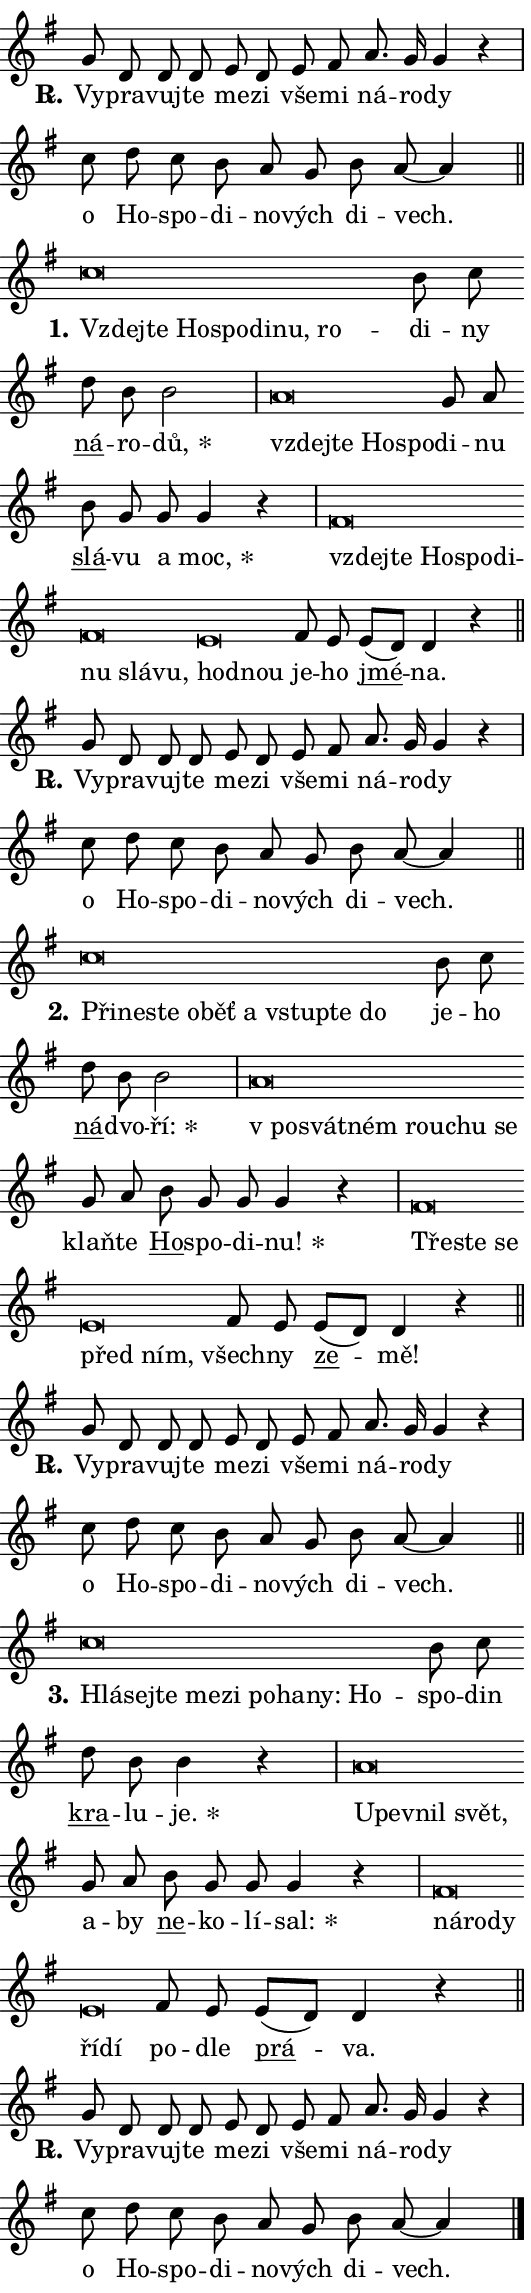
\version "2.24.0"
\header { tagline = "" }
\paper {
  indent = 0\cm
  top-margin = 0\cm
  right-margin = 0.13\cm % to fit lyric hyphens
  bottom-margin = 0\cm
  left-margin = 0\cm
  paper-width = 9\cm
  page-breaking = #ly:one-page-breaking
  system-system-spacing.basic-distance = #11
  score-system-spacing.basic-distance = #11
  ragged-last = ##f
}


%% Author: Thomas Morley
%% https://lists.gnu.org/archive/html/lilypond-user/2020-05/msg00002.html
#(define (line-position grob)
"Returns position of @var[grob} in current system:
   @code{'start}, if at first time-step
   @code{'end}, if at last time-step
   @code{'middle} otherwise
"
  (let* ((col (ly:item-get-column grob))
         (ln (ly:grob-object col 'left-neighbor))
         (rn (ly:grob-object col 'right-neighbor))
         (col-to-check-left (if (ly:grob? ln) ln col))
         (col-to-check-right (if (ly:grob? rn) rn col))
         (break-dir-left
           (and
             (ly:grob-property col-to-check-left 'non-musical #f)
             (ly:item-break-dir col-to-check-left)))
         (break-dir-right
           (and
             (ly:grob-property col-to-check-right 'non-musical #f)
             (ly:item-break-dir col-to-check-right))))
        (cond ((eqv? 1 break-dir-left) 'start)
              ((eqv? -1 break-dir-right) 'end)
              (else 'middle))))

#(define (tranparent-at-line-position vctor)
  (lambda (grob)
  "Relying on @code{line-position} select the relevant enry from @var{vctor}.
Used to determine transparency,"
    (case (line-position grob)
      ((end) (not (vector-ref vctor 0)))
      ((middle) (not (vector-ref vctor 1)))
      ((start) (not (vector-ref vctor 2))))))

noteHeadBreakVisibility =
#(define-music-function (break-visibility)(vector?)
"Makes @code{NoteHead}s transparent relying on @var{break-visibility}"
#{
  \override NoteHead.transparent =
    #(tranparent-at-line-position break-visibility)
#})

#(define delete-ledgers-for-transparent-note-heads
  (lambda (grob)
    "Reads whether a @code{NoteHead} is transparent.
If so this @code{NoteHead} is removed from @code{'note-heads} from
@var{grob}, which is supposed to be @code{LedgerLineSpanner}.
As a result ledgers are not printed for this @code{NoteHead}"
    (let* ((nhds-array (ly:grob-object grob 'note-heads))
           (nhds-list
             (if (ly:grob-array? nhds-array)
                 (ly:grob-array->list nhds-array)
                 '()))
           ;; Relies on the transparent-property being done before
           ;; Staff.LedgerLineSpanner.after-line-breaking is executed.
           ;; This is fragile ...
           (to-keep
             (remove
               (lambda (nhd)
                 (ly:grob-property nhd 'transparent #f))
               nhds-list)))
      ;; TODO find a better method to iterate over grob-arrays, similiar
      ;; to filter/remove etc for lists
      ;; For now rebuilt from scratch
      (set! (ly:grob-object grob 'note-heads)  '())
      (for-each
        (lambda (nhd)
          (ly:pointer-group-interface::add-grob grob 'note-heads nhd))
        to-keep))))

squashNotes = {
  \override NoteHead.X-extent = #'(-0.2 . 0.2)
  \override NoteHead.Y-extent = #'(-0.75 . 0)
  \override NoteHead.stencil =
    #(lambda (grob)
       (let ((pos (ly:grob-property grob 'staff-position)))
         (begin
           (if (< pos -7) (display "ERROR: Lower brevis then expected\n") (display ""))
           (if (<= pos -6) ly:text-interface::print ly:note-head::print))))
}
unSquashNotes = {
  \revert NoteHead.X-extent
  \revert NoteHead.Y-extent
  \revert NoteHead.stencil
}

hideNotes = \noteHeadBreakVisibility #begin-of-line-visible
unHideNotes = \noteHeadBreakVisibility #all-visible

% work-around for resetting accidentals
% https://lilypond.org/doc/v2.23/Documentation/notation/displaying-rhythms#unmetered-music
cadenzaMeasure = {
  \cadenzaOff
  \partial 1024 s1024
  \cadenzaOn
}

#(define-markup-command (accent layout props text) (markup?)
  "Underline accented syllable"
  (interpret-markup layout props
    #{\markup \override #'(offset . 4.3) \underline { #text }#}))

responsum = \markup \concat {
  "R" \hspace #-1.05 \path #0.1 #'((moveto 0 0.07) (lineto 0.9 0.8)) \hspace #0.05 "."
}

spaceSize = #0.6828661417322834 % exact space size for TeX Gyre Schola

\layout {
  \context {
    \Staff
    \remove "Time_signature_engraver"
    \override LedgerLineSpanner.after-line-breaking = #delete-ledgers-for-transparent-note-heads
  }
  \context {
    \Lyrics {
      \override LyricSpace.minimum-distance = \spaceSize
      \override LyricText.font-name = #"TeX Gyre Schola"
      \override LyricText.font-size = 1
      \override StanzaNumber.font-name = #"TeX Gyre Schola Bold"
      \override StanzaNumber.font-size = 1
    }
  }
  \context {
    \Score 
    \override NoteHead.text =
      #(lambda (grob) 
        (let ((pos (ly:grob-property grob 'staff-position)))
          #{\markup {
            \combine
              \halign #-0.55 \raise #(if (= pos -6) 0 0.5) \override #'(thickness . 2) \draw-line #'(3.2 . 0)
              \musicglyph "noteheads.sM1"
          }#}))
  }
}

% magnetic-lyrics.ily
%
%   written by
%     Jean Abou Samra <jean@abou-samra.fr>
%     Werner Lemberg <wl@gnu.org>
%
%   adapted by
%     Jiri Hon <jiri.hon@gmail.com>
%
% Version 2022-Apr-15

% https://www.mail-archive.com/lilypond-user@gnu.org/msg149350.html

#(define (Left_hyphen_pointer_engraver context)
   "Collect syllable-hyphen-syllable occurrences in lyrics and store
them in properties.  This engraver only looks to the left.  For
example, if the lyrics input is @code{foo -- bar}, it does the
following.

@itemize @bullet
@item
Set the @code{text} property of the @code{LyricHyphen} grob between
@q{foo} and @q{bar} to @code{foo}.

@item
Set the @code{left-hyphen} property of the @code{LyricText} grob with
text @q{foo} to the @code{LyricHyphen} grob between @q{foo} and
@q{bar}.
@end itemize

Use this auxiliary engraver in combination with the
@code{lyric-@/text::@/apply-@/magnetic-@/offset!} hook."
   (let ((hyphen #f)
         (text #f))
     (make-engraver
      (acknowledgers
       ((lyric-syllable-interface engraver grob source-engraver)
        (set! text grob)))
      (end-acknowledgers
       ((lyric-hyphen-interface engraver grob source-engraver)
        ;(when (not (grob::has-interface grob 'lyric-space-interface))
          (set! hyphen grob)));)
      ((stop-translation-timestep engraver)
       (when (and text hyphen)
         (ly:grob-set-object! text 'left-hyphen hyphen))
       (set! text #f)
       (set! hyphen #f)))))

#(define (lyric-text::apply-magnetic-offset! grob)
   "If the space between two syllables is less than the value in
property @code{LyricText@/.details@/.squash-threshold}, move the right
syllable to the left so that it gets concatenated with the left
syllable.

Use this function as a hook for
@code{LyricText@/.after-@/line-@/breaking} if the
@code{Left_@/hyphen_@/pointer_@/engraver} is active."
   (let ((hyphen (ly:grob-object grob 'left-hyphen #f)))
     (when hyphen
       (let ((left-text (ly:spanner-bound hyphen LEFT)))
         (when (grob::has-interface left-text 'lyric-syllable-interface)
           (let* ((common (ly:grob-common-refpoint grob left-text X))
                  (this-x-ext (ly:grob-extent grob common X))
                  (left-x-ext
                   (begin
                     ;; Trigger magnetism for left-text.
                     (ly:grob-property left-text 'after-line-breaking)
                     (ly:grob-extent left-text common X)))
                  ;; `delta` is the gap width between two syllables.
                  (delta (- (interval-start this-x-ext)
                            (interval-end left-x-ext)))
                  (details (ly:grob-property grob 'details))
                  (threshold (assoc-get 'squash-threshold details 0.2)))
             (when (< delta threshold)
               (let* (;; We have to manipulate the input text so that
                      ;; ligatures crossing syllable boundaries are not
                      ;; disabled.  For languages based on the Latin
                      ;; script this is essentially a beautification.
                      ;; However, for non-Western scripts it can be a
                      ;; necessity.
                      (lt (ly:grob-property left-text 'text))
                      (rt (ly:grob-property grob 'text))
                      (is-space (grob::has-interface hyphen 'lyric-space-interface))
                      (space (if is-space " " ""))
                      (extra-delta (if is-space spaceSize 0))
                      ;; Append new syllable.
                      (ltrt-space (if (and (string? lt) (string? rt))
                                (string-append lt space rt)
                                (make-concat-markup (list lt space rt))))
                      ;; Right-align `ltrt` to the right side.
                      (ltrt-space-markup (grob-interpret-markup
                               grob
                               (make-translate-markup
                                (cons (interval-length this-x-ext) 0)
                                (make-right-align-markup ltrt-space)))))
                 (begin
                   ;; Don't print `left-text`.
                   (ly:grob-set-property! left-text 'stencil #f)
                   ;; Set text and stencil (which holds all collected
                   ;; syllables so far) and shift it to the left.
                   (ly:grob-set-property! grob 'text ltrt-space)
                   (ly:grob-set-property! grob 'stencil ltrt-space-markup)
                   (ly:grob-translate-axis! grob (- (- delta extra-delta)) X))))))))))


#(define (lyric-hyphen::displace-bounds-first grob)
   ;; Make very sure this callback isn't triggered too early.
   (let ((left (ly:spanner-bound grob LEFT))
         (right (ly:spanner-bound grob RIGHT)))
     (ly:grob-property left 'after-line-breaking)
     (ly:grob-property right 'after-line-breaking)
     (ly:lyric-hyphen::print grob)))

squashThreshold = #0.4

\layout {
  \context {
    \Lyrics
    \consists #Left_hyphen_pointer_engraver
    \override LyricText.after-line-breaking =
      #lyric-text::apply-magnetic-offset!
    \override LyricHyphen.stencil = #lyric-hyphen::displace-bounds-first
    \override LyricText.details.squash-threshold = \squashThreshold
    \override LyricHyphen.minimum-distance = 0
    \override LyricHyphen.minimum-length = \squashThreshold
  }
}

squashText = \override LyricText.details.squash-threshold = 9999
unSquashText = \override LyricText.details.squash-threshold = \squashThreshold

leftText = \override LyricText.self-alignment-X = #LEFT
unLeftText = \revert LyricText.self-alignment-X

starOffset = #(lambda (grob) 
                (let ((x_offset (ly:self-alignment-interface::aligned-on-x-parent grob)))
                  (if (= x_offset 0) 0 (+ x_offset 1.2))))

star = #(define-music-function (syllable)(string?)
"Append star separator at the end of a syllable"
#{
  \once \override LyricText.X-offset = #starOffset
  \lyricmode { \markup {
    #syllable
    \override #'((font-name . "TeX Gyre Schola Bold")) \hspace #0.2 \lower #0.65 \larger "*"
  } }
#})

starAccent = #(define-music-function (syllable)(string?)
"Append star separator at the end of a syllable and make accent"
#{
  \once \override LyricText.X-offset = #starOffset
  \lyricmode { \markup {
    \accent #syllable
    \override #'((font-name . "TeX Gyre Schola Bold")) \hspace #0.2 \lower #0.65 \larger "*"
  } }
#})

breath = #(define-music-function (syllable)(string?)
"Append breathing indicator at the end of a syllable"
#{
  \lyricmode { \markup { #syllable "+" } }
#})

optionalBreath = #(define-music-function (syllable)(string?)
"Append optional breathing indicator at the end of a syllable"
#{
  \lyricmode { \markup { #syllable "(+)" } }
#})


\score {
    <<
        \new Voice = "melody" { \cadenzaOn \key g \major \relative { g'8 d d d e d e fis \bar "" a8. g16 g4 r \cadenzaMeasure \bar "|" c8 d c b \bar "" a g b a~ a4 \cadenzaMeasure \bar "||" \break } }
        \new Lyrics \lyricsto "melody" { \lyricmode { \set stanza = \responsum
Vy -- pra -- vuj -- te me -- zi vše -- mi ná -- ro -- dy o Ho -- spo -- di -- no -- vých di -- vech. } }
    >>
    \layout {}
}

\score {
    <<
        \new Voice = "melody" { \cadenzaOn \key g \major \relative { \squashNotes c''\breve*1/16 \hideNotes \breve*1/16 \bar "" \breve*1/16 \bar "" \breve*1/16 \bar "" \breve*1/16 \bar "" \breve*1/16 \breve*1/16 \bar "" \unHideNotes \unSquashNotes b8 c \bar "" d b b2 \cadenzaMeasure \bar "|" \squashNotes a\breve*1/16 \hideNotes \breve*1/16 \bar "" \breve*1/16 \breve*1/16 \bar "" \unHideNotes \unSquashNotes g8 a \bar "" b g g g4 r \cadenzaMeasure \bar "|" \squashNotes fis\breve*1/16 \hideNotes \breve*1/16 \bar "" \breve*1/16 \bar "" \breve*1/16 \bar "" \breve*1/16 \bar "" \breve*1/16 \bar "" \breve*1/16 \breve*1/16 \bar "" \unHideNotes \unSquashNotes \squashNotes e\breve*1/16 \hideNotes \breve*1/16 \bar "" \unHideNotes \unSquashNotes fis8 e \bar "" e[( d)] d4 r \cadenzaMeasure \bar "||" \break } }
        \new Lyrics \lyricsto "melody" { \lyricmode { \set stanza = "1."
\leftText Vzdej -- \squashText te Ho -- spo -- di -- nu, ro -- \unLeftText \unSquashText di -- ny \markup \accent ná -- ro -- \star dů, \leftText vzdej -- \squashText te Ho -- spo -- \unLeftText \unSquashText di -- nu \markup \accent slá -- vu a \star moc, \leftText vzdej -- \squashText te Ho -- spo -- di -- nu slá -- vu, \unSquashText hod -- \squashText nou \unLeftText \unSquashText je -- ho \markup \accent jmé -- na. } }
    >>
    \layout {}
}

\score {
    <<
        \new Voice = "melody" { \cadenzaOn \key g \major \relative { g'8 d d d e d e fis \bar "" a8. g16 g4 r \cadenzaMeasure \bar "|" c8 d c b \bar "" a g b a~ a4 \cadenzaMeasure \bar "||" \break } }
        \new Lyrics \lyricsto "melody" { \lyricmode { \set stanza = \responsum
Vy -- pra -- vuj -- te me -- zi vše -- mi ná -- ro -- dy o Ho -- spo -- di -- no -- vých di -- vech. } }
    >>
    \layout {}
}

\score {
    <<
        \new Voice = "melody" { \cadenzaOn \key g \major \relative { \squashNotes c''\breve*1/16 \hideNotes \breve*1/16 \bar "" \breve*1/16 \bar "" \breve*1/16 \bar "" \breve*1/16 \bar "" \breve*1/16 \bar "" \breve*1/16 \bar "" \breve*1/16 \breve*1/16 \bar "" \unHideNotes \unSquashNotes b8 c \bar "" d b b2 \cadenzaMeasure \bar "|" \squashNotes a\breve*1/16 \hideNotes \breve*1/16 \bar "" \breve*1/16 \bar "" \breve*1/16 \bar "" \breve*1/16 \breve*1/16 \bar "" \unHideNotes \unSquashNotes g8 a \bar "" b g g g4 r \cadenzaMeasure \bar "|" \squashNotes fis\breve*1/16 \hideNotes \breve*1/16 \breve*1/16 \bar "" \unHideNotes \unSquashNotes \squashNotes e\breve*1/16 \hideNotes \breve*1/16 \bar "" \unHideNotes \unSquashNotes fis8 e \bar "" e[( d)] d4 r \cadenzaMeasure \bar "||" \break } }
        \new Lyrics \lyricsto "melody" { \lyricmode { \set stanza = "2."
\leftText Při -- \squashText ne -- ste o -- běť a vstup -- te do \unLeftText \unSquashText je -- ho \markup \accent ná -- dvo -- \star ří: \leftText "v po" -- \squashText svát -- ném rou -- chu se \unLeftText \unSquashText klaň -- te \markup \accent Ho -- spo -- di -- \star nu! \leftText Tře -- \squashText ste se \unSquashText před \squashText ním, \unLeftText \unSquashText všech -- ny \markup \accent ze -- mě! } }
    >>
    \layout {}
}

\score {
    <<
        \new Voice = "melody" { \cadenzaOn \key g \major \relative { g'8 d d d e d e fis \bar "" a8. g16 g4 r \cadenzaMeasure \bar "|" c8 d c b \bar "" a g b a~ a4 \cadenzaMeasure \bar "||" \break } }
        \new Lyrics \lyricsto "melody" { \lyricmode { \set stanza = \responsum
Vy -- pra -- vuj -- te me -- zi vše -- mi ná -- ro -- dy o Ho -- spo -- di -- no -- vých di -- vech. } }
    >>
    \layout {}
}

\score {
    <<
        \new Voice = "melody" { \cadenzaOn \key g \major \relative { \squashNotes c''\breve*1/16 \hideNotes \breve*1/16 \bar "" \breve*1/16 \bar "" \breve*1/16 \bar "" \breve*1/16 \bar "" \breve*1/16 \bar "" \breve*1/16 \bar "" \breve*1/16 \breve*1/16 \bar "" \unHideNotes \unSquashNotes b8 c \bar "" d b b4 r \cadenzaMeasure \bar "|" \squashNotes a\breve*1/16 \hideNotes \breve*1/16 \bar "" \breve*1/16 \breve*1/16 \bar "" \unHideNotes \unSquashNotes g8 a \bar "" b g g g4 r \cadenzaMeasure \bar "|" \squashNotes fis\breve*1/16 \hideNotes \breve*1/16 \breve*1/16 \bar "" \unHideNotes \unSquashNotes \squashNotes e\breve*1/16 \hideNotes \breve*1/16 \bar "" \unHideNotes \unSquashNotes fis8 e \bar "" e[( d)] d4 r \cadenzaMeasure \bar "||" \break } }
        \new Lyrics \lyricsto "melody" { \lyricmode { \set stanza = "3."
\leftText Hlá -- \squashText sej -- te me -- zi po -- ha -- ny: Ho -- \unLeftText \unSquashText spo -- din \markup \accent kra -- lu -- \star je. \leftText U -- \squashText pev -- nil svět, \unLeftText \unSquashText a -- by \markup \accent ne -- ko -- lí -- \star sal: \leftText ná -- \squashText ro -- dy \unSquashText ří -- \squashText dí \unLeftText \unSquashText po -- dle \markup \accent prá -- va. } }
    >>
    \layout {}
}

\score {
    <<
        \new Voice = "melody" { \cadenzaOn \key g \major \relative { g'8 d d d e d e fis \bar "" a8. g16 g4 r \cadenzaMeasure \bar "|" c8 d c b \bar "" a g b a~ a4 \cadenzaMeasure \bar "||" \break } \bar "|." }
        \new Lyrics \lyricsto "melody" { \lyricmode { \set stanza = \responsum
Vy -- pra -- vuj -- te me -- zi vše -- mi ná -- ro -- dy o Ho -- spo -- di -- no -- vých di -- vech. } }
    >>
    \layout {}
}
